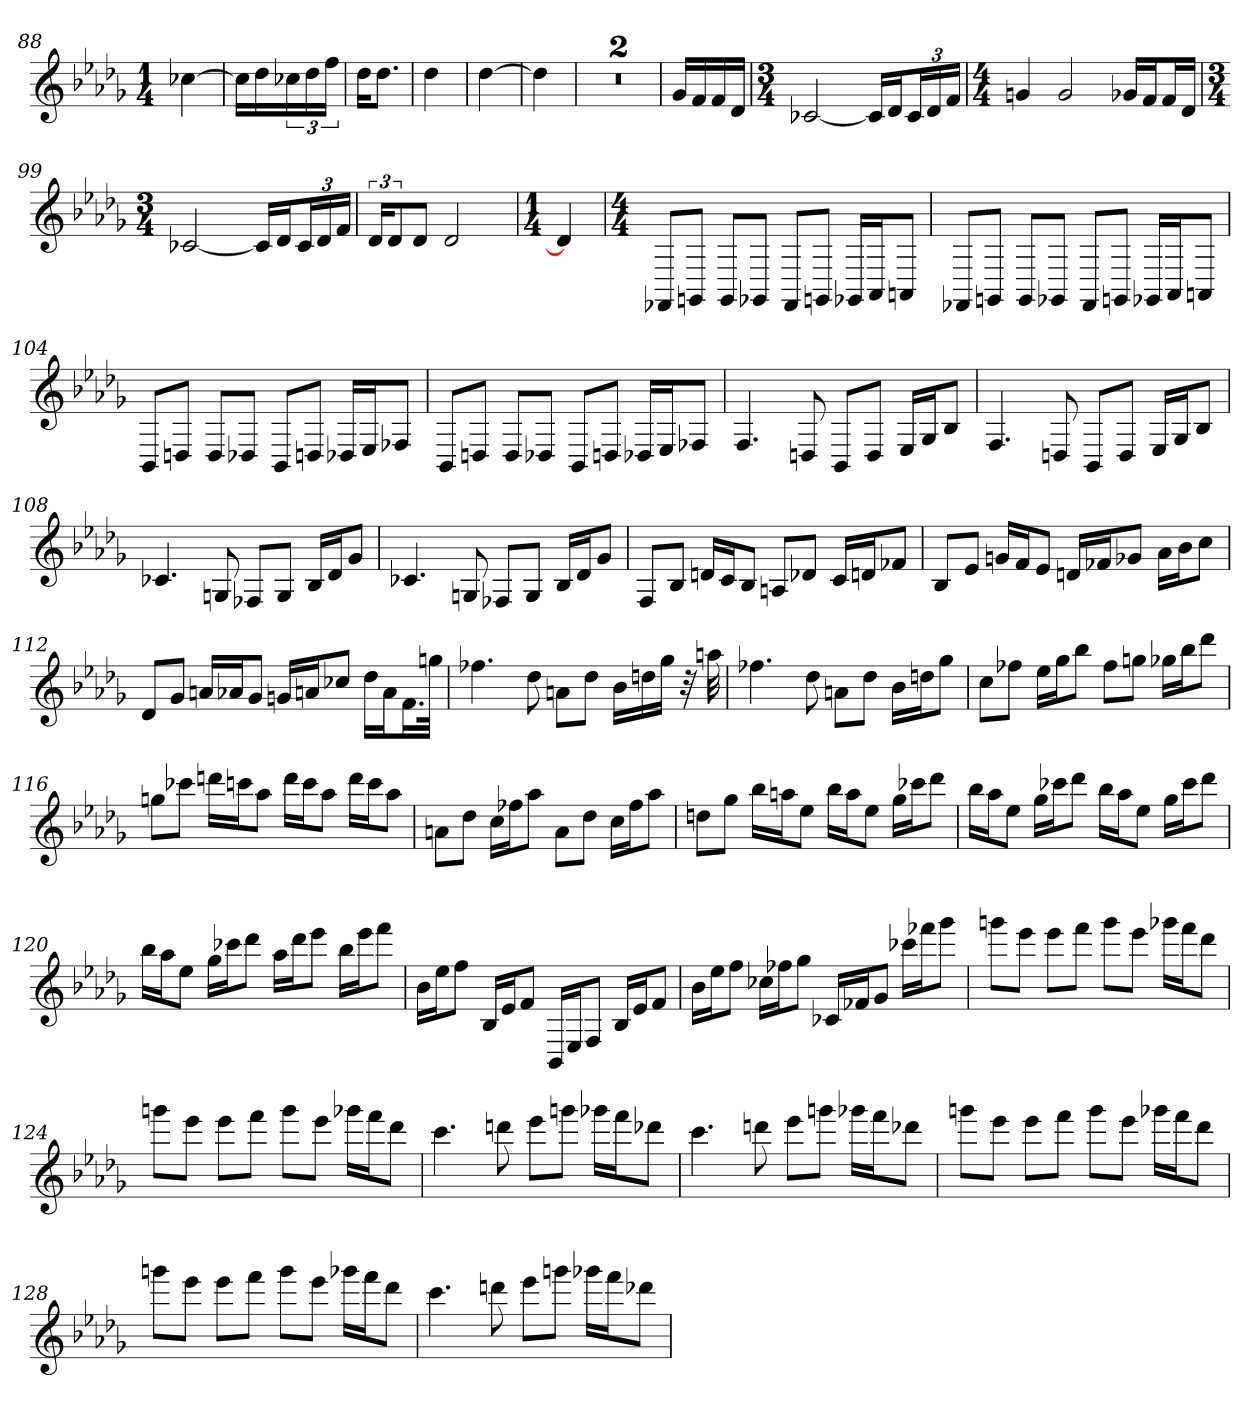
**kern
*part1
*staff1
*clefG2
*k[b-e-a-d-g-]
*D-:
*M1/4
=88
[4cc-X
=89
16cc-\LL]
16dd-\
24cc-X\
24dd-\
24ff\JJ
=90
16dd-\KL
8.dd-\J
=91
4dd-
=92
[4dd-
=93
4dd-]
=94
4r
=95
4r
=96
16g-/LL
16f/
16f/
16d-/JJ
=97
*M3/4
[2c-X
16c-/LL]
16d-/J
24c-/L
24d-/
24f/JJ
=98
*M4/4
4gn
2g
16g-X/LL
16f/J
16f/L
16d-/JJ
=99
*M3/4
[2c-X
16c-/LL]
16d-/J
24c-/L
24d-/
24f/JJ
=100
24d-/KL
12d-/
8d-/J
2d-
=101
*M1/4
4d-]
=102
*M4/4
8FF-X/L
8GGn/J
8GG/L
8GG-X/J
8FF-/L
8GGn/J
16GG-X/LL
16AA-/J
8AAn/J
=103
8FF-X/L
8GGn/J
8GG/L
8GG-X/J
8FF-/L
8GGn/J
16GG-X/LL
16AA-/J
8AAn/J
=104
8BB-/L
8Dn/J
8D/L
8D-X/J
8BB-/L
8Dn/J
16D-X/LL
16E-/J
8F-X/J
=105
8BB-/L
8Dn/J
8D/L
8D-X/J
8BB-/L
8Dn/J
16D-X/LL
16E-/J
8F-X/J
=106
4.F
8Dn
8BB-/L
8D/J
16E-/LL
16G-/J
8B-/J
=107
4.F
8Dn
8BB-/L
8D/J
16E-/LL
16G-/J
8B-/J
=108
4.c-X
8Gn
8F-X/L
8G/J
16B-/LL
16d-/J
8g-/J
=109
4.c-X
8Gn
8F-X/L
8G/J
16B-/LL
16d-/J
8g-/J
=110
8F/L
8B-/J
16dn/LL
16c/J
8B-/J
8An/L
8d-X/J
16c/LL
16dn/J
8f-X/J
=111
8B-/L
8e-/J
16gn/LL
16f/J
8e-/J
16dn/LL
16f-X/J
8g-X/J
16a-\LL
16b-\J
8cc\J
=112
8d-/L
8g-/J
16an/LL
16a-X/J
8g-/J
16gn/LL
16an/J
8cc-X/J
16dd-\LL
16a\J
16.f\L
32ggn\JJk
=113
4.ff-X
8dd-
8an\L
8dd-\J
16b-\LL
16ddn\
16gg-\JJ
32r
32aan
=114
4.ff-X
8dd-
8an\L
8dd-\J
16b-\LL
16ddn\J
8gg-\J
=115
8cc\L
8ff-X\J
16ee-\LL
16gg-\J
8bb-\J
8ff-\L
8ggn\J
16gg-X\LL
16bb-\J
8ddd-\J
=116
8ggn\L
8ccc-X\J
16dddn\LL
16cccn\J
8aa-\J
16ddd\LL
16ccc\J
8aa-\J
16ddd\LL
16ccc\J
8aa-\J
=117
8an\L
8dd-\J
16cc\LL
16ff-X\J
8aa-\J
8a\L
8dd-\J
16cc\LL
16ff-\J
8aa-\J
=118
8ddn\L
8gg-\J
16bb-\LL
16aan\J
8ee-\J
16bb-\LL
16aa\J
8ee-\J
16gg-\LL
16ccc-X\J
8ddd-\J
=119
16bb-\LL
16aa-\J
8ee-\J
16gg-\LL
16ccc-X\J
8ddd-\J
16bb-\LL
16aa-\J
8ee-\J
16gg-\LL
16ccc-\J
8ddd-\J
=120
16bb-\LL
16aa-\J
8ee-\J
16gg-\LL
16ccc-X\J
8ddd-\J
16aa-\LL
16ddd-\J
8eee-\J
16bb-\LL
16eee-\J
8fff\J
=121
16b-\LL
16ee-\J
8ff\J
16B-/LL
16e-/J
8f/J
16BB-/LL
16E-/J
8F/J
16B-/LL
16e-/J
8f/J
=122
16b-\LL
16ee-\J
8ff\J
16cc-X\LL
16ff-X\J
8gg-\J
16c-X/LL
16f-X/J
8g-/J
16ccc-X\LL
16fff-X\J
8ggg-\J
=123
8gggn\L
8eee-\J
8eee-\L
8fff\J
8ggg\L
8eee-\J
16ggg-X\LL
16fff\J
8ddd-\J
=124
8gggn\L
8eee-\J
8eee-\L
8fff\J
8ggg\L
8eee-\J
16ggg-X\LL
16fff\J
8ddd-\J
=125
4.ccc
8dddn
8eee-\L
8gggn\J
16ggg-X\LL
16fff\J
8ddd-X\J
=126
4.ccc
8dddn
8eee-\L
8gggn\J
16ggg-X\LL
16fff\J
8ddd-X\J
=127
8gggn\L
8eee-\J
8eee-\L
8fff\J
8ggg\L
8eee-\J
16ggg-X\LL
16fff\J
8ddd-\J
=128
8gggn\L
8eee-\J
8eee-\L
8fff\J
8ggg\L
8eee-\J
16ggg-X\LL
16fff\J
8ddd-\J
=129
4.ccc
8dddn
8eee-\L
8gggn\J
16ggg-X\LL
16fff\J
8ddd-X\J
=
*-
